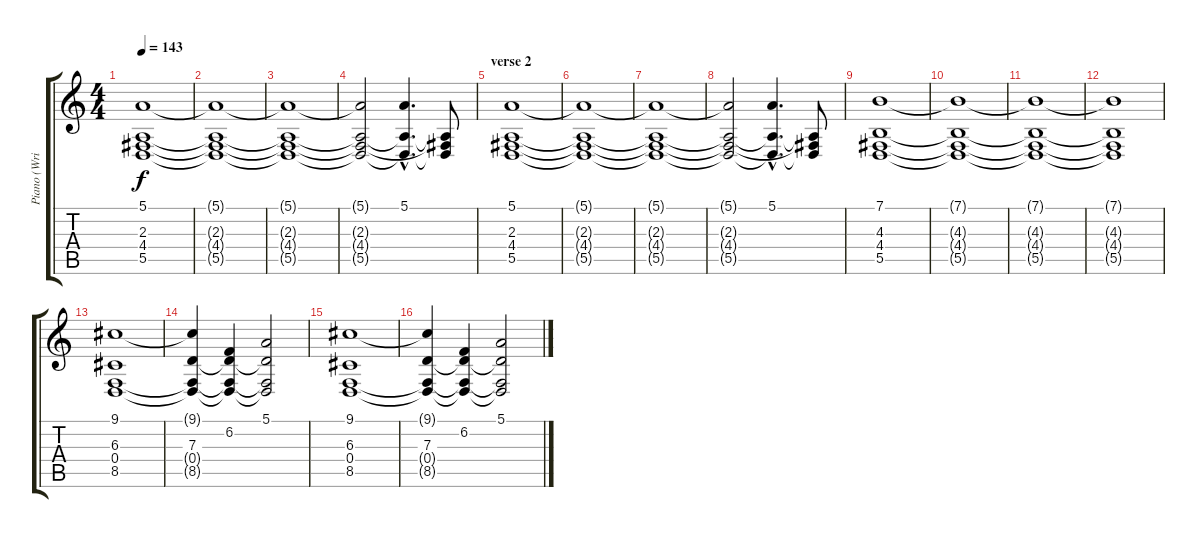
\track ("Piano (Wright)" "Piano (Wri") {instrument brightacousticpiano}
\staff {score tabs}
\tuning (E4 B3 G3 D3 A2 E2) {hide}
\ts (4 4)
\tempo 143
\clef g2
\ks c
(5.1 2.3 4.4 5.5).1{dy f} |
(5.1{t} 2.3{t} 4.4{t} 5.5{t}).1 |
(5.1{t} 2.3{t} 4.4{t} 5.5{t}).1 |
(5.1{t} 2.3{t} 4.4{t} 5.5{t}).2 (5.1{hac} 2.3{hac t} 5.5{hac t}).4{d} (2.3{t} 4.4{t} 5.5{t}).8 |
\section ("" "verse 2")
(5.1 2.3 4.4 5.5).1 |
(5.1{t} 2.3{t} 4.4{t} 5.5{t}).1 |
(5.1{t} 2.3{t} 4.4{t} 5.5{t}).1 |
(5.1{t} 2.3{t} 4.4{t} 5.5{t}).2 (5.1{hac} 2.3{hac t} 5.5{hac t}).4{d} (2.3{t} 4.4{t} 5.5{t}).8 |
(7.1 4.3 4.4 5.5).1 |
(7.1{t} 4.3{t} 4.4{t} 5.5{t}).1 |
(7.1{t} 4.3{t} 4.4{t} 5.5{t}).1 |
(7.1{t} 4.3{t} 4.4{t} 5.5{t}).1 |
(9.1 6.3 0.4 8.5).1 |
(9.1{t} 7.3 0.4{t} 8.5{t}).4 (6.2 7.3{t} 0.4{t} 8.5{t}).4 (5.1 7.3{t} 0.4{t} 8.5{t}).2 |
(9.1 6.3 0.4 8.5).1 |
(9.1{t} 7.3 0.4{t} 8.5{t}).4 (6.2 7.3{t} 0.4{t} 8.5{t}).4 (5.1 7.3{t} 0.4{t} 8.5{t}).2
